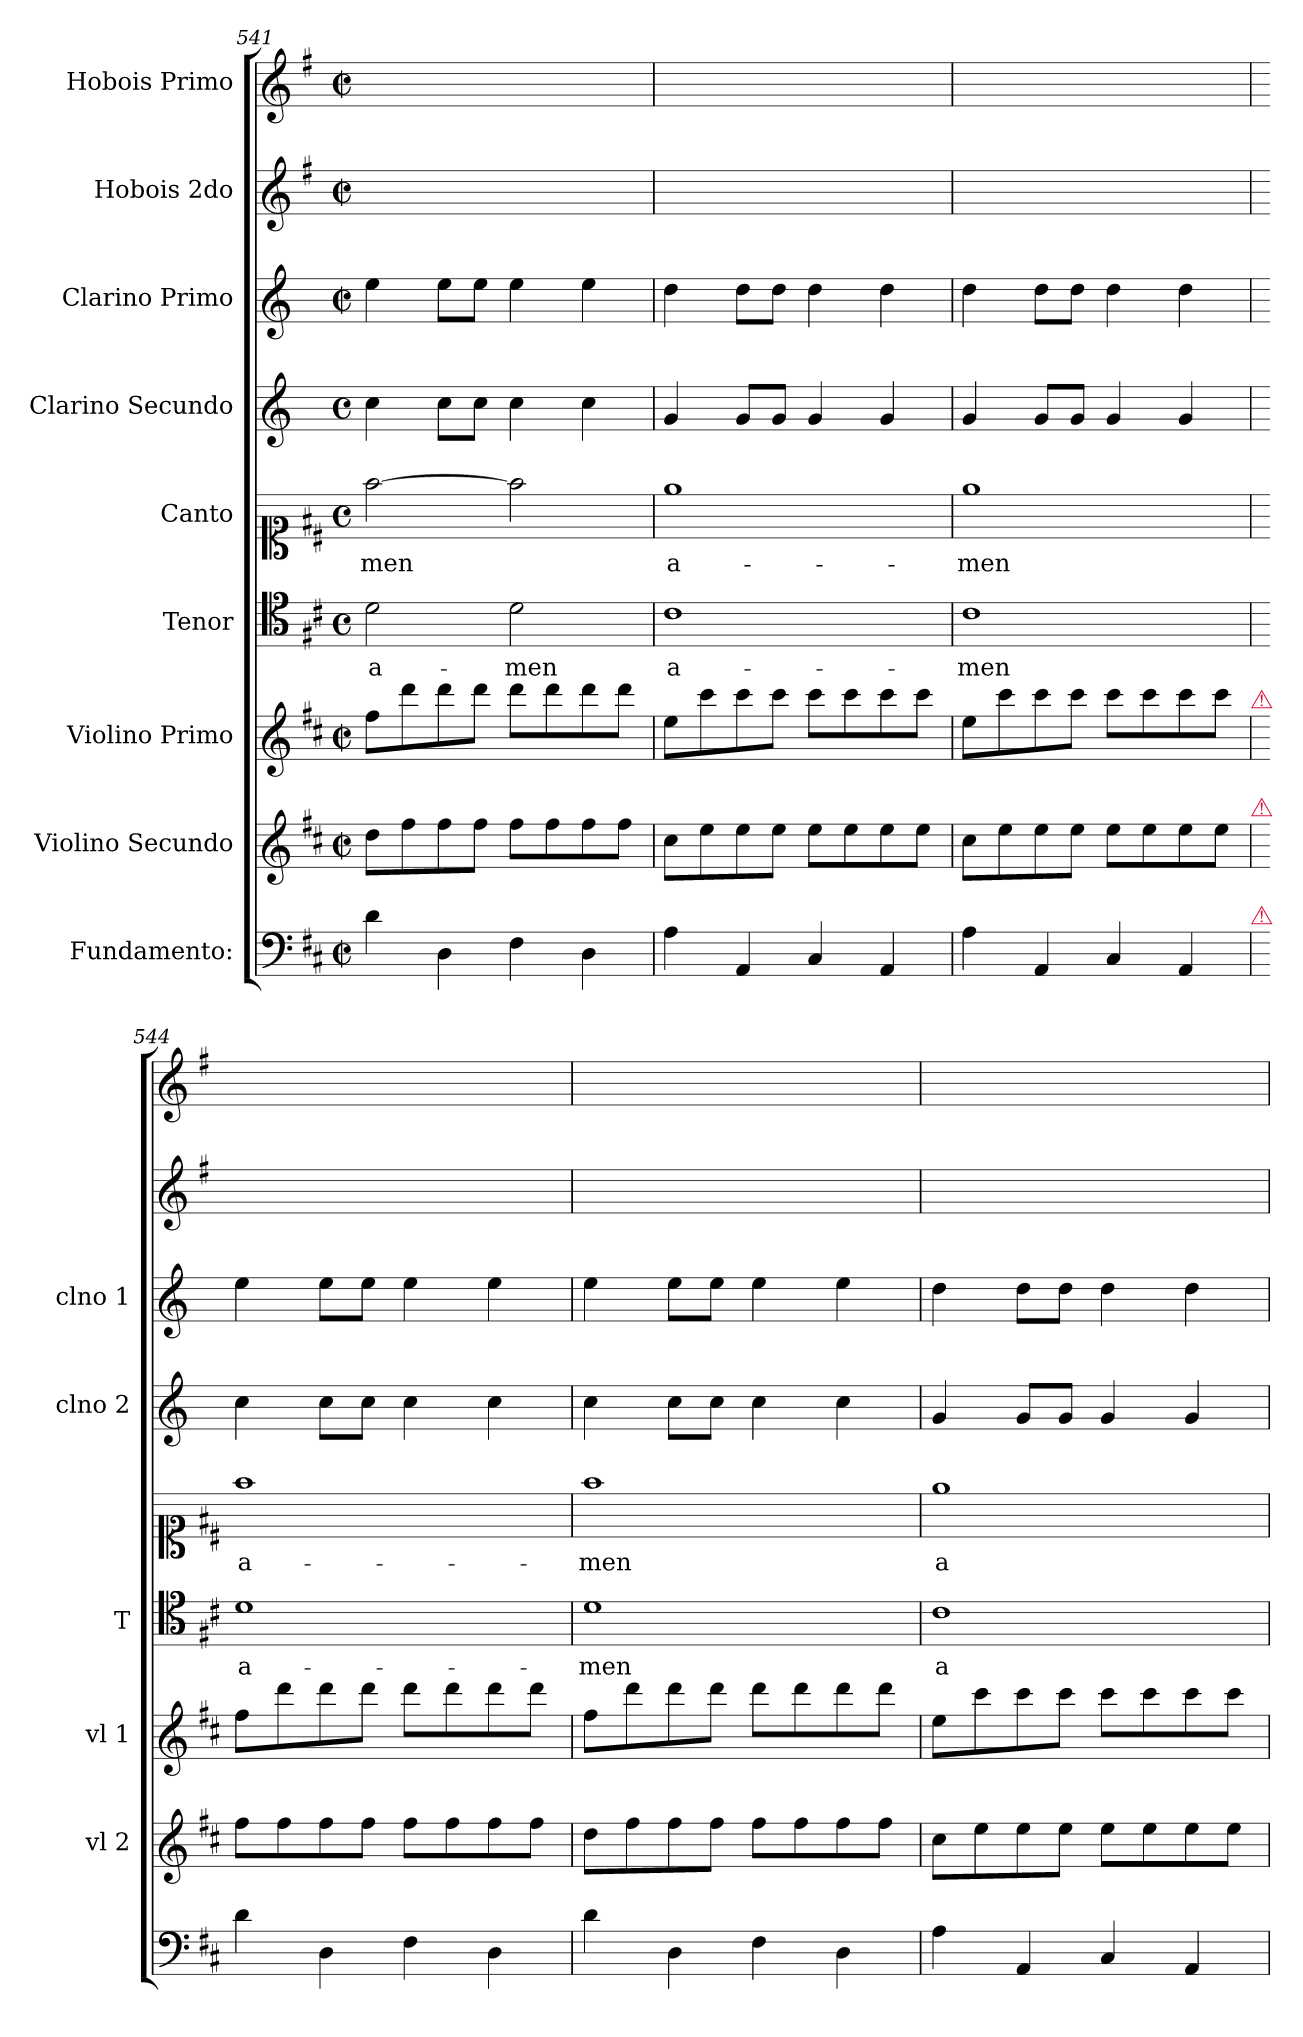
**kern	**kern	**kern	**kern	**text	**kern	**text	**kern	**kern	**kern	**kern
*part9	*part8	*part7	*part6	*part6	*part5	*part5	*part4	*part3	*part2	*part1
*staff9	*staff8	*staff7	*staff6	*staff6	*staff5	*staff5	*staff4	*staff3	*staff2	*staff1
*I"Fundamento:	*I"Violino Secundo	*I"Violino Primo	*I"Tenor	*	*I"Canto	*	*I"Clarino Secundo	*I"Clarino Primo	*I"Hobois 2do	*I"Hobois Primo
*	*I'vl 2	*I'vl 1	*I'T	*	*	*	*I'clno 2	*I'clno 1	*	*
*clefF4	*clefG2	*clefG2	*clefC4	*	*clefC1	*	*clefG2	*clefG2	*clefG2	*clefG2
*	*	*	*	*	*	*	*ITrd-1c-2	*ITrd-1c-2	*	*
*k[f#c#]	*k[f#c#]	*k[f#c#]	*k[f#c#]	*	*k[f#c#]	*	*k[f#c#]	*k[f#c#]	*k[f#]	*k[f#]
*M2/2	*M2/2	*M2/2	*M2/2	*	*M2/2	*	*M2/2	*M2/2	*M2/2	*M2/2
*met(c|)	*met(c|)	*met(c|)	*met(c)	*	*met(c)	*	*met(c)	*met(c|)	*met(c|)	*met(c|)
=541	=541	=541	=541	=541	=541	=541	=541	=541	=541	=541
4d\	8dd\L	8ff#\L	2d\	a-	[2ff#\	-men	4dd\	4ff#\	1ryy	1ryy
.	8ff#\	8ddd\	.	.	.	.	.	.	.	.
4D\	8ff#\	8ddd\	.	.	.	.	8dd\L	8ff#\L	.	.
.	8ff#\J	8ddd\J	.	.	.	.	8dd\J	8ff#\J	.	.
4F#\	8ff#\L	8ddd\L	2d\	-men	2ff#\]	.	4dd\	4ff#\	.	.
.	8ff#\	8ddd\	.	.	.	.	.	.	.	.
4D\	8ff#\	8ddd\	.	.	.	.	4dd\	4ff#\	.	.
.	8ff#\J	8ddd\J	.	.	.	.	.	.	.	.
=542	=542	=542	=542	=542	=542	=542	=542	=542	=542	=542
4A\	8cc#\L	8ee\L	1c#	a-	1ee	a-	4a/	4ee\	1ryy	1ryy
.	8ee\	8ccc#\	.	.	.	.	.	.	.	.
4AA/	8ee\	8ccc#\	.	.	.	.	8a/L	8ee\L	.	.
.	8ee\J	8ccc#\J	.	.	.	.	8a/J	8ee\J	.	.
4C#/	8ee\L	8ccc#\L	.	.	.	.	4a/	4ee\	.	.
.	8ee\	8ccc#\	.	.	.	.	.	.	.	.
4AA/	8ee\	8ccc#\	.	.	.	.	4a/	4ee\	.	.
.	8ee\J	8ccc#\J	.	.	.	.	.	.	.	.
=543	=543	=543	=543	=543	=543	=543	=543	=543	=543	=543
4A\	8cc#\L	8ee\L	1c#	-men	1ee	-men	4a/	4ee\	1ryy	1ryy
.	8ee\	8ccc#\	.	.	.	.	.	.	.	.
4AA/	8ee\	8ccc#\	.	.	.	.	8a/L	8ee\L	.	.
.	8ee\J	8ccc#\J	.	.	.	.	8a/J	8ee\J	.	.
4C#/	8ee\L	8ccc#\L	.	.	.	.	4a/	4ee\	.	.
.	8ee\	8ccc#\	.	.	.	.	.	.	.	.
4AA/	8ee\	8ccc#\	.	.	.	.	4a/	4ee\	.	.
.	8ee\J	8ccc#\J	.	.	.	.	.	.	.	.
!	!	!LO:TX:a:color=crimson:t=⚠	!	!	!	!	!	!	!	!
!	!LO:TX:a:color=crimson:t=⚠	!	!	!	!	!	!	!	!	!
!LO:TX:a:color=crimson:t=⚠	!	!	!	!	!	!	!	!	!	!
=544	=544	=544	=544	=544	=544	=544	=544	=544	=544	=544
4d\	8ff#\L	8ff#\L	1d	a-	1ff#	a-	4dd\	4ff#\	1ryy	1ryy
.	8ff#\	8ddd\	.	.	.	.	.	.	.	.
4D\	8ff#\	8ddd\	.	.	.	.	8dd\L	8ff#\L	.	.
.	8ff#\J	8ddd\J	.	.	.	.	8dd\J	8ff#\J	.	.
4F#\	8ff#\L	8ddd\L	.	.	.	.	4dd\	4ff#\	.	.
.	8ff#\	8ddd\	.	.	.	.	.	.	.	.
4D\	8ff#\	8ddd\	.	.	.	.	4dd\	4ff#\	.	.
.	8ff#\J	8ddd\J	.	.	.	.	.	.	.	.
=545	=545	=545	=545	=545	=545	=545	=545	=545	=545	=545
4d\	8dd\L	8ff#\L	1d	-men	1ff#	-men	4dd\	4ff#\	1ryy	1ryy
.	8ff#\	8ddd\	.	.	.	.	.	.	.	.
4D\	8ff#\	8ddd\	.	.	.	.	8dd\L	8ff#\L	.	.
.	8ff#\J	8ddd\J	.	.	.	.	8dd\J	8ff#\J	.	.
4F#\	8ff#\L	8ddd\L	.	.	.	.	4dd\	4ff#\	.	.
.	8ff#\	8ddd\	.	.	.	.	.	.	.	.
4D\	8ff#\	8ddd\	.	.	.	.	4dd\	4ff#\	.	.
.	8ff#\J	8ddd\J	.	.	.	.	.	.	.	.
=546	=546	=546	=546	=546	=546	=546	=546	=546	=546	=546
4A\	8cc#\L	8ee\L	1c#	a-	1ee	a-	4a/	4ee\	1ryy	1ryy
.	8ee\	8ccc#\	.	.	.	.	.	.	.	.
4AA/	8ee\	8ccc#\	.	.	.	.	8a/L	8ee\L	.	.
.	8ee\J	8ccc#\J	.	.	.	.	8a/J	8ee\J	.	.
4C#/	8ee\L	8ccc#\L	.	.	.	.	4a/	4ee\	.	.
.	8ee\	8ccc#\	.	.	.	.	.	.	.	.
4AA/	8ee\	8ccc#\	.	.	.	.	4a/	4ee\	.	.
.	8ee\J	8ccc#\J	.	.	.	.	.	.	.	.
=	=	=	=	=	=	=	=	=	=	=
*-	*-	*-	*-	*-	*-	*-	*-	*-	*-	*-
